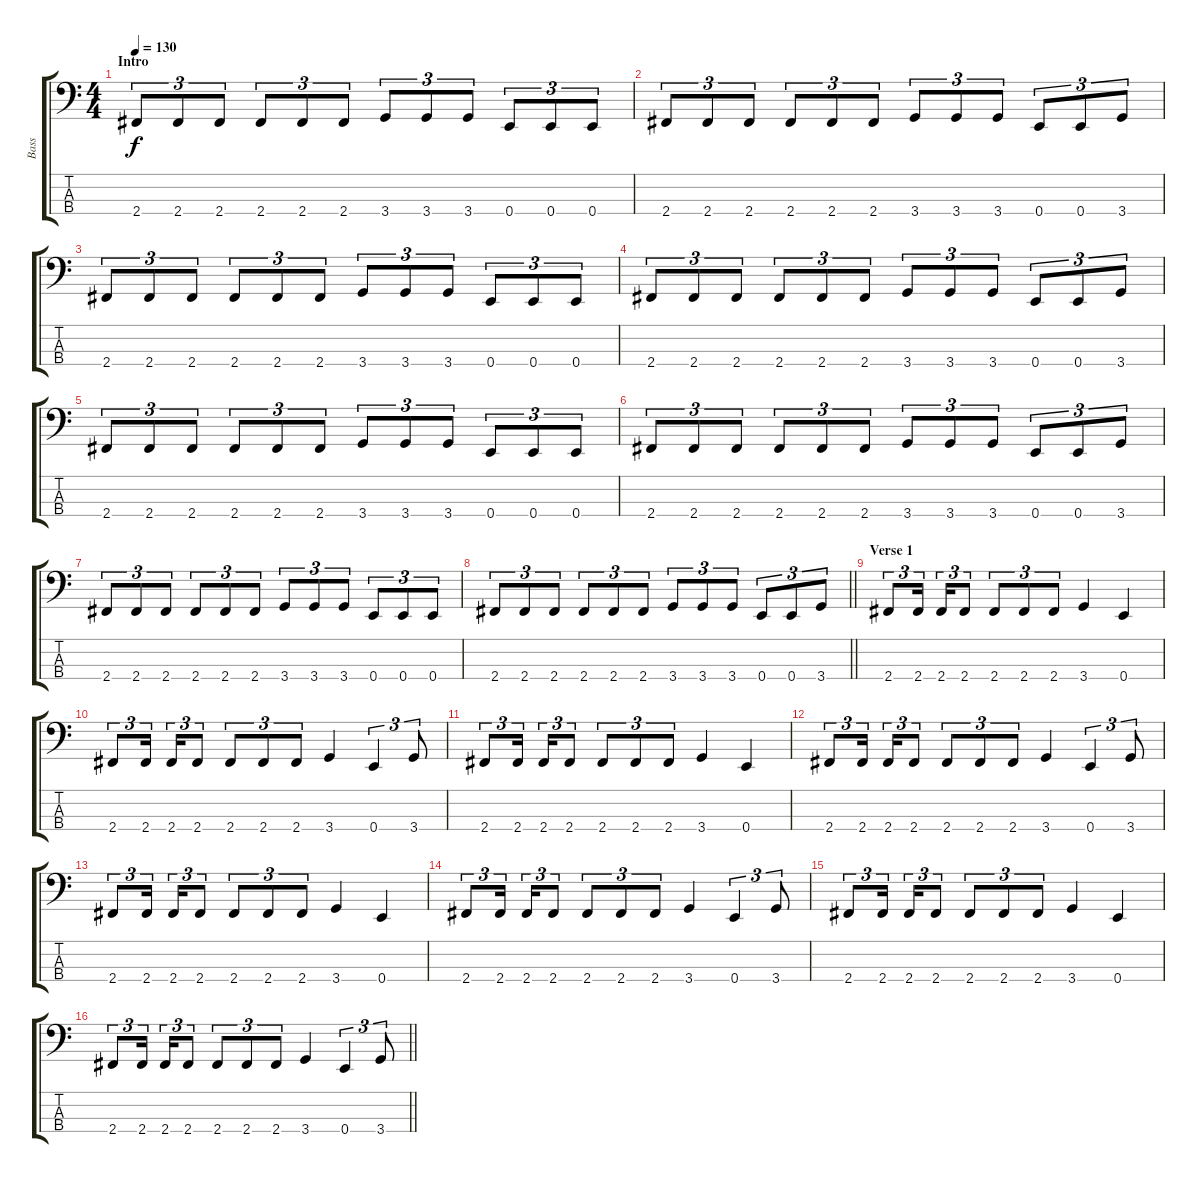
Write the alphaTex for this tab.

\track ("Bass" "Bass") {instrument electricbasspick}
\staff {score tabs}
\tuning (G2 D2 A1 E1) {hide}
\ts (4 4)
\section ("" "Intro")
\tempo 130
\clef f4
\ks c
2.4.8{tu (3 2) dy f instrument electricbasspick} 2.4.8{tu (3 2)} 2.4.8{tu (3 2)} 2.4.8{tu (3 2)} 2.4.8{tu (3 2)} 2.4.8{tu (3 2)} 3.4.8{tu (3 2)} 3.4.8{tu (3 2)} 3.4.8{tu (3 2)} 0.4.8{tu (3 2)} 0.4.8{tu (3 2)} 0.4.8{tu (3 2)} |
2.4.8{tu (3 2)} 2.4.8{tu (3 2)} 2.4.8{tu (3 2)} 2.4.8{tu (3 2)} 2.4.8{tu (3 2)} 2.4.8{tu (3 2)} 3.4.8{tu (3 2)} 3.4.8{tu (3 2)} 3.4.8{tu (3 2)} 0.4.8{tu (3 2)} 0.4.8{tu (3 2)} 3.4.8{tu (3 2)} |
2.4.8{tu (3 2)} 2.4.8{tu (3 2)} 2.4.8{tu (3 2)} 2.4.8{tu (3 2)} 2.4.8{tu (3 2)} 2.4.8{tu (3 2)} 3.4.8{tu (3 2)} 3.4.8{tu (3 2)} 3.4.8{tu (3 2)} 0.4.8{tu (3 2)} 0.4.8{tu (3 2)} 0.4.8{tu (3 2)} |
2.4.8{tu (3 2)} 2.4.8{tu (3 2)} 2.4.8{tu (3 2)} 2.4.8{tu (3 2)} 2.4.8{tu (3 2)} 2.4.8{tu (3 2)} 3.4.8{tu (3 2)} 3.4.8{tu (3 2)} 3.4.8{tu (3 2)} 0.4.8{tu (3 2)} 0.4.8{tu (3 2)} 3.4.8{tu (3 2)} |
2.4.8{tu (3 2)} 2.4.8{tu (3 2)} 2.4.8{tu (3 2)} 2.4.8{tu (3 2)} 2.4.8{tu (3 2)} 2.4.8{tu (3 2)} 3.4.8{tu (3 2)} 3.4.8{tu (3 2)} 3.4.8{tu (3 2)} 0.4.8{tu (3 2)} 0.4.8{tu (3 2)} 0.4.8{tu (3 2)} |
2.4.8{tu (3 2)} 2.4.8{tu (3 2)} 2.4.8{tu (3 2)} 2.4.8{tu (3 2)} 2.4.8{tu (3 2)} 2.4.8{tu (3 2)} 3.4.8{tu (3 2)} 3.4.8{tu (3 2)} 3.4.8{tu (3 2)} 0.4.8{tu (3 2)} 0.4.8{tu (3 2)} 3.4.8{tu (3 2)} |
2.4.8{tu (3 2)} 2.4.8{tu (3 2)} 2.4.8{tu (3 2)} 2.4.8{tu (3 2)} 2.4.8{tu (3 2)} 2.4.8{tu (3 2)} 3.4.8{tu (3 2)} 3.4.8{tu (3 2)} 3.4.8{tu (3 2)} 0.4.8{tu (3 2)} 0.4.8{tu (3 2)} 0.4.8{tu (3 2)} |
\barLineRight lightlight
2.4.8{tu (3 2)} 2.4.8{tu (3 2)} 2.4.8{tu (3 2)} 2.4.8{tu (3 2)} 2.4.8{tu (3 2)} 2.4.8{tu (3 2)} 3.4.8{tu (3 2)} 3.4.8{tu (3 2)} 3.4.8{tu (3 2)} 0.4.8{tu (3 2)} 0.4.8{tu (3 2)} 3.4.8{tu (3 2)} |
\section ("" "Verse 1")
2.4.8{tu (3 2)} 2.4.16{tu (3 2) beam splitsecondary} 2.4.16{tu (3 2)} 2.4.8{tu (3 2)} 2.4.8{tu (3 2)} 2.4.8{tu (3 2)} 2.4.8{tu (3 2)} 3.4.4 0.4.4 |
2.4.8{tu (3 2)} 2.4.16{tu (3 2) beam splitsecondary} 2.4.16{tu (3 2)} 2.4.8{tu (3 2)} 2.4.8{tu (3 2)} 2.4.8{tu (3 2)} 2.4.8{tu (3 2)} 3.4.4 0.4.4{tu (3 2)} 3.4.8{tu (3 2)} |
2.4.8{tu (3 2)} 2.4.16{tu (3 2) beam splitsecondary} 2.4.16{tu (3 2)} 2.4.8{tu (3 2)} 2.4.8{tu (3 2)} 2.4.8{tu (3 2)} 2.4.8{tu (3 2)} 3.4.4 0.4.4 |
2.4.8{tu (3 2)} 2.4.16{tu (3 2) beam splitsecondary} 2.4.16{tu (3 2)} 2.4.8{tu (3 2)} 2.4.8{tu (3 2)} 2.4.8{tu (3 2)} 2.4.8{tu (3 2)} 3.4.4 0.4.4{tu (3 2)} 3.4.8{tu (3 2)} |
2.4.8{tu (3 2)} 2.4.16{tu (3 2) beam splitsecondary} 2.4.16{tu (3 2)} 2.4.8{tu (3 2)} 2.4.8{tu (3 2)} 2.4.8{tu (3 2)} 2.4.8{tu (3 2)} 3.4.4 0.4.4 |
2.4.8{tu (3 2)} 2.4.16{tu (3 2) beam splitsecondary} 2.4.16{tu (3 2)} 2.4.8{tu (3 2)} 2.4.8{tu (3 2)} 2.4.8{tu (3 2)} 2.4.8{tu (3 2)} 3.4.4 0.4.4{tu (3 2)} 3.4.8{tu (3 2)} |
2.4.8{tu (3 2)} 2.4.16{tu (3 2) beam splitsecondary} 2.4.16{tu (3 2)} 2.4.8{tu (3 2)} 2.4.8{tu (3 2)} 2.4.8{tu (3 2)} 2.4.8{tu (3 2)} 3.4.4 0.4.4 |
\barLineRight lightlight
2.4.8{tu (3 2)} 2.4.16{tu (3 2) beam splitsecondary} 2.4.16{tu (3 2)} 2.4.8{tu (3 2)} 2.4.8{tu (3 2)} 2.4.8{tu (3 2)} 2.4.8{tu (3 2)} 3.4.4 0.4.4{tu (3 2)} 3.4.8{tu (3 2)}
